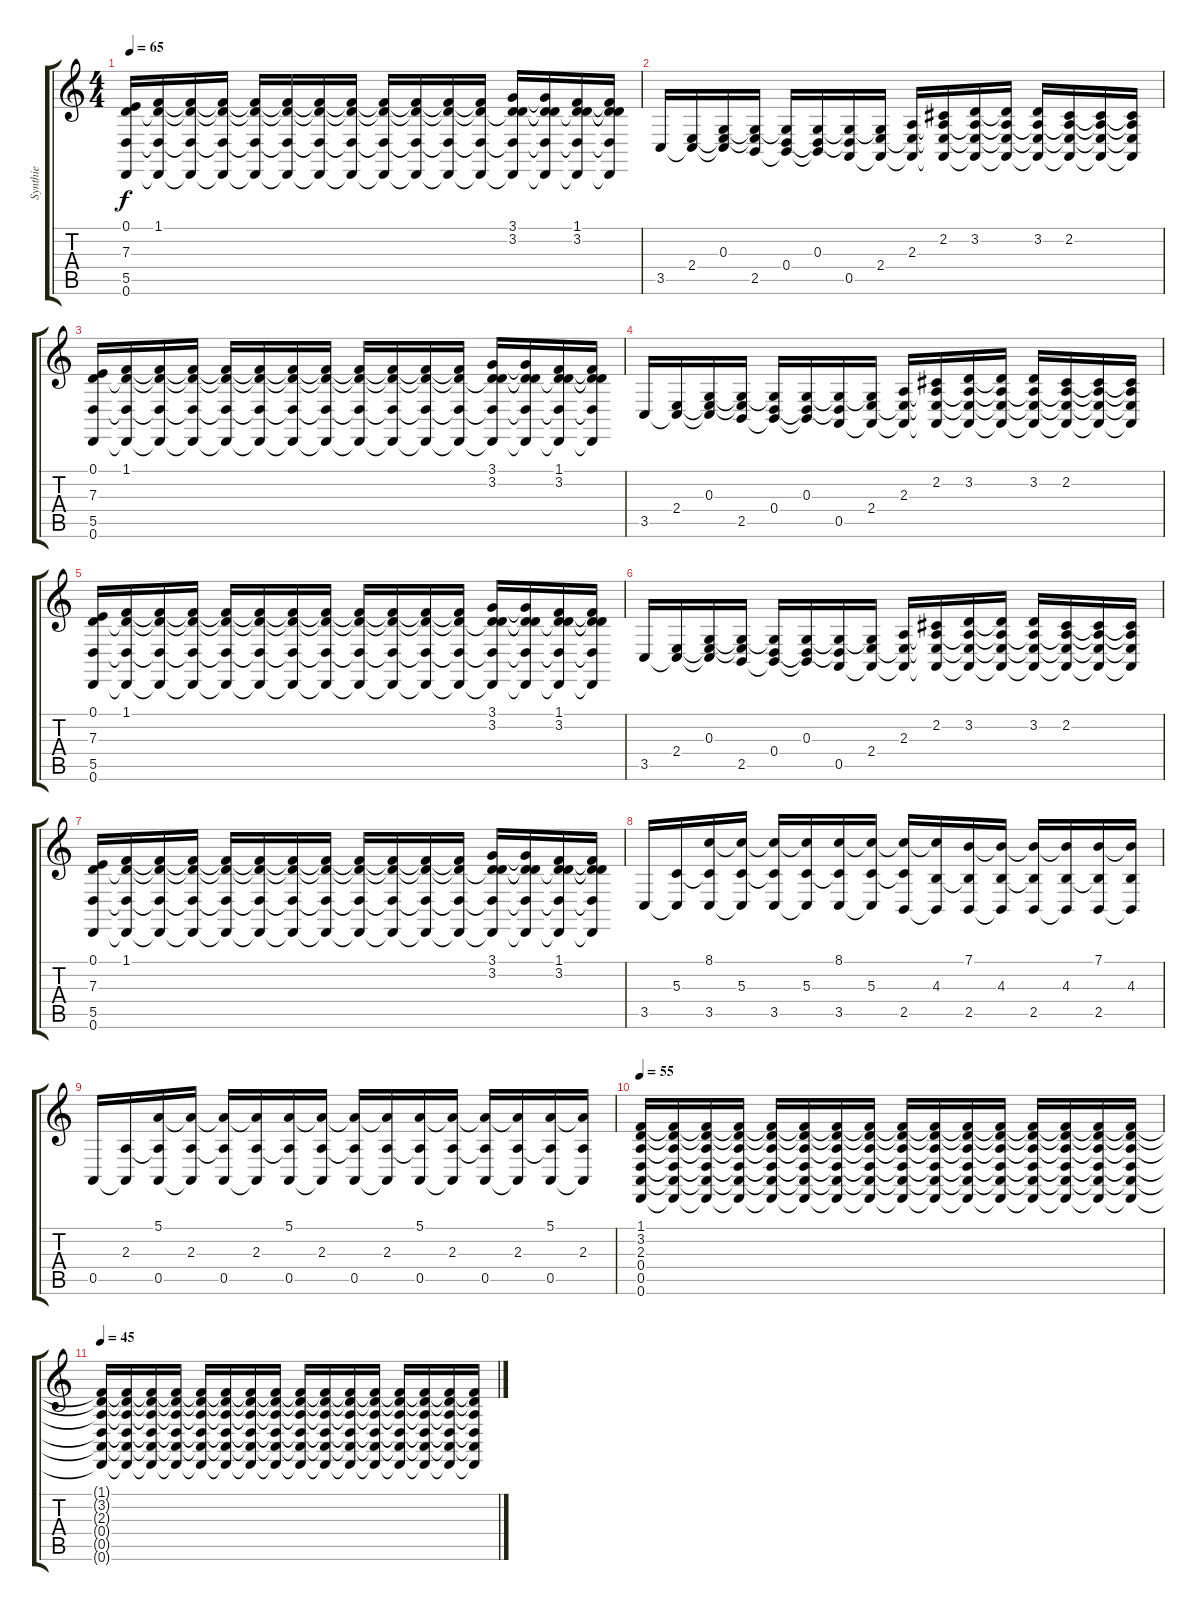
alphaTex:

\track ("Synthie" "Synthie") {instrument stringensemble1}
\staff {score tabs}
\tuning (E4 B3 G3 D3 A2 D2) {hide}
\ts (4 4)
\tempo 65
\clef g2
\ks c
(0.1 7.3 5.5 0.6).16{dy f balance 0} (1.1 7.3{t} 5.5{t} 0.6{t}).16{balance 8} (1.1{t} 7.3{t} 5.5{t} 0.6{t}).16{balance 16} (1.1{t} 7.3{t} 5.5{t} 0.6{t}).16{balance 8} (1.1{t} 7.3{t} 5.5{t} 0.6{t}).16{balance 0} (1.1{t} 7.3{t} 5.5{t} 0.6{t}).16{balance 8} (1.1{t} 7.3{t} 5.5{t} 0.6{t}).16{balance 16} (1.1{t} 7.3{t} 5.5{t} 0.6{t}).16{balance 8} (1.1{t} 7.3{t} 5.5{t} 0.6{t}).16{balance 0} (1.1{t} 7.3{t} 5.5{t} 0.6{t}).16{balance 8} (1.1{t} 7.3{t} 5.5{t} 0.6{t}).16{balance 16} (1.1{t} 7.3{t} 5.5{t} 0.6{t}).16{balance 8} (3.1 3.2 7.3{t} 5.5{t} 0.6{t}).16{balance 0} (3.1{t} 3.2{t} 7.3{t} 5.5{t} 0.6{t}).16{balance 8} (1.1 3.2 7.3{t} 5.5{t} 0.6{t}).16{balance 16} (1.1{t} 3.2{t} 7.3{t} 5.5{t} 0.6{t}).16{balance 8} |
3.5.16{balance 0} (2.4 3.5{t}).16{balance 8} (0.3 2.4{t} 3.5{t}).16{balance 16} (0.3{t} 2.4{t} 2.5).16{balance 8} (0.3{t} 0.4 2.5{t}).16{balance 0} (0.3 0.4{t} 2.5{t}).16{balance 8} (0.3{t} 0.4{t} 0.5).16{balance 16} (0.3{t} 2.4 0.5{t}).16{balance 8} (2.3 2.4{t} 0.5{t}).16{balance 0} (2.2 2.3{t} 2.4{t} 0.5{t}).16{balance 8} (3.2 2.3{t} 2.4{t} 0.5{t}).16{balance 16} (3.2{t} 2.3{t} 2.4{t} 0.5{t}).16{balance 8} (3.2 2.3{t} 2.4{t} 0.5{t}).16{balance 0} (2.2 2.3{t} 2.4{t} 0.5{t}).16{balance 8} (2.2{t} 2.3{t} 2.4{t} 0.5{t}).16{balance 16} (2.2{t} 2.3{t} 2.4{t} 0.5{t}).16{balance 8} |
(0.1 7.3 5.5 0.6).16{balance 0} (1.1 7.3{t} 5.5{t} 0.6{t}).16{balance 8} (1.1{t} 7.3{t} 5.5{t} 0.6{t}).16{balance 16} (1.1{t} 7.3{t} 5.5{t} 0.6{t}).16{balance 8} (1.1{t} 7.3{t} 5.5{t} 0.6{t}).16{balance 0} (1.1{t} 7.3{t} 5.5{t} 0.6{t}).16{balance 8} (1.1{t} 7.3{t} 5.5{t} 0.6{t}).16{balance 16} (1.1{t} 7.3{t} 5.5{t} 0.6{t}).16{balance 8} (1.1{t} 7.3{t} 5.5{t} 0.6{t}).16{balance 0} (1.1{t} 7.3{t} 5.5{t} 0.6{t}).16{balance 8} (1.1{t} 7.3{t} 5.5{t} 0.6{t}).16{balance 16} (1.1{t} 7.3{t} 5.5{t} 0.6{t}).16{balance 8} (3.1 3.2 7.3{t} 5.5{t} 0.6{t}).16{balance 0} (3.1{t} 3.2{t} 7.3{t} 5.5{t} 0.6{t}).16{balance 8} (1.1 3.2 7.3{t} 5.5{t} 0.6{t}).16{balance 16} (1.1{t} 3.2{t} 7.3{t} 5.5{t} 0.6{t}).16{balance 8} |
3.5.16{balance 0} (2.4 3.5{t}).16{balance 8} (0.3 2.4{t} 3.5{t}).16{balance 16} (0.3{t} 2.4{t} 2.5).16{balance 8} (0.3{t} 0.4 2.5{t}).16{balance 0} (0.3 0.4{t} 2.5{t}).16{balance 8} (0.3{t} 0.4{t} 0.5).16{balance 16} (0.3{t} 2.4 0.5{t}).16{balance 8} (2.3 2.4{t} 0.5{t}).16{balance 0} (2.2 2.3{t} 2.4{t} 0.5{t}).16{balance 8} (3.2 2.3{t} 2.4{t} 0.5{t}).16{balance 16} (3.2{t} 2.3{t} 2.4{t} 0.5{t}).16{balance 8} (3.2 2.3{t} 2.4{t} 0.5{t}).16{balance 0} (2.2 2.3{t} 2.4{t} 0.5{t}).16{balance 8} (2.2{t} 2.3{t} 2.4{t} 0.5{t}).16{balance 16} (2.2{t} 2.3{t} 2.4{t} 0.5{t}).16{balance 8} |
(0.1 7.3 5.5 0.6).16{balance 0} (1.1 7.3{t} 5.5{t} 0.6{t}).16{balance 8} (1.1{t} 7.3{t} 5.5{t} 0.6{t}).16{balance 16} (1.1{t} 7.3{t} 5.5{t} 0.6{t}).16{balance 8} (1.1{t} 7.3{t} 5.5{t} 0.6{t}).16{balance 0} (1.1{t} 7.3{t} 5.5{t} 0.6{t}).16{balance 8} (1.1{t} 7.3{t} 5.5{t} 0.6{t}).16{balance 16} (1.1{t} 7.3{t} 5.5{t} 0.6{t}).16{balance 8} (1.1{t} 7.3{t} 5.5{t} 0.6{t}).16{balance 0} (1.1{t} 7.3{t} 5.5{t} 0.6{t}).16{balance 8} (1.1{t} 7.3{t} 5.5{t} 0.6{t}).16{balance 16} (1.1{t} 7.3{t} 5.5{t} 0.6{t}).16{balance 8} (3.1 3.2 7.3{t} 5.5{t} 0.6{t}).16{balance 0} (3.1{t} 3.2{t} 7.3{t} 5.5{t} 0.6{t}).16{balance 8} (1.1 3.2 7.3{t} 5.5{t} 0.6{t}).16{balance 16} (1.1{t} 3.2{t} 7.3{t} 5.5{t} 0.6{t}).16{balance 8} |
3.5.16{balance 0} (2.4 3.5{t}).16{balance 8} (0.3 2.4{t} 3.5{t}).16{balance 16} (0.3{t} 2.4{t} 2.5).16{balance 8} (0.3{t} 0.4 2.5{t}).16{balance 0} (0.3 0.4{t} 2.5{t}).16{balance 8} (0.3{t} 0.4{t} 0.5).16{balance 16} (0.3{t} 2.4 0.5{t}).16{balance 8} (2.3 2.4{t} 0.5{t}).16{balance 0} (2.2 2.3{t} 2.4{t} 0.5{t}).16{balance 8} (3.2 2.3{t} 2.4{t} 0.5{t}).16{balance 16} (3.2{t} 2.3{t} 2.4{t} 0.5{t}).16{balance 8} (3.2 2.3{t} 2.4{t} 0.5{t}).16{balance 0} (2.2 2.3{t} 2.4{t} 0.5{t}).16{balance 8} (2.2{t} 2.3{t} 2.4{t} 0.5{t}).16{balance 16} (2.2{t} 2.3{t} 2.4{t} 0.5{t}).16{balance 8} |
(0.1 7.3 5.5 0.6).16{balance 0} (1.1 7.3{t} 5.5{t} 0.6{t}).16{balance 8} (1.1{t} 7.3{t} 5.5{t} 0.6{t}).16{balance 16} (1.1{t} 7.3{t} 5.5{t} 0.6{t}).16{balance 8} (1.1{t} 7.3{t} 5.5{t} 0.6{t}).16{balance 0} (1.1{t} 7.3{t} 5.5{t} 0.6{t}).16{balance 8} (1.1{t} 7.3{t} 5.5{t} 0.6{t}).16{balance 16} (1.1{t} 7.3{t} 5.5{t} 0.6{t}).16{balance 8} (1.1{t} 7.3{t} 5.5{t} 0.6{t}).16{balance 0} (1.1{t} 7.3{t} 5.5{t} 0.6{t}).16{balance 8} (1.1{t} 7.3{t} 5.5{t} 0.6{t}).16{balance 16} (1.1{t} 7.3{t} 5.5{t} 0.6{t}).16{balance 8} (3.1 3.2 7.3{t} 5.5{t} 0.6{t}).16{balance 0} (3.1{t} 3.2{t} 7.3{t} 5.5{t} 0.6{t}).16{balance 8} (1.1 3.2 7.3{t} 5.5{t} 0.6{t}).16{balance 16} (1.1{t} 3.2{t} 7.3{t} 5.5{t} 0.6{t}).16{balance 8} |
3.5.16{balance 0} (5.3 3.5{t}).16{balance 8} (8.1 5.3{t} 3.5).16{balance 16} (8.1{t} 5.3 3.5{t}).16{balance 8} (8.1{t} 5.3{t} 3.5).16{balance 0} (8.1{t} 5.3 3.5{t}).16{balance 8} (8.1 5.3{t} 3.5).16{balance 16} (8.1{t} 5.3 3.5{t}).16{balance 8} (8.1{t} 5.3{t} 2.5).16{balance 0} (8.1{t} 4.3 2.5{t}).16{balance 8} (7.1 4.3{t} 2.5).16{balance 16} (7.1{t} 4.3 2.5{t}).16{balance 8} (7.1{t} 4.3{t} 2.5).16{balance 0} (7.1{t} 4.3 2.5{t}).16{balance 8} (7.1 4.3{t} 2.5).16{balance 16} (7.1{t} 4.3 2.5{t}).16{balance 8} |
0.5.16{balance 0} (2.3 0.5{t}).16{balance 8} (5.1 2.3{t} 0.5).16{balance 16} (5.1{t} 2.3 0.5{t}).16{balance 8} (5.1{t} 2.3{t} 0.5).16{balance 0} (5.1{t} 2.3 0.5{t}).16{balance 8} (5.1 2.3{t} 0.5).16{balance 16} (5.1{t} 2.3 0.5{t}).16{balance 8} (5.1{t} 2.3{t} 0.5).16{balance 0} (5.1{t} 2.3 0.5{t}).16{balance 8} (5.1 2.3{t} 0.5).16{balance 16} (5.1{t} 2.3 0.5{t}).16{balance 8} (5.1{t} 2.3{t} 0.5).16{balance 0} (5.1{t} 2.3 0.5{t}).16{balance 8} (5.1 2.3{t} 0.5).16{balance 16} (5.1{t} 2.3 0.5{t}).16{balance 8} |
\tempo 55
(1.1 3.2 2.3 0.4 0.5 0.6).16{balance 0} (1.1{t} 3.2{t} 2.3{t} 0.4{t} 0.5{t} 0.6{t}).16{balance 8} (1.1{t} 3.2{t} 2.3{t} 0.4{t} 0.5{t} 0.6{t}).16{balance 16} (1.1{t} 3.2{t} 2.3{t} 0.4{t} 0.5{t} 0.6{t}).16{balance 8} (1.1{t} 3.2{t} 2.3{t} 0.4{t} 0.5{t} 0.6{t}).16{volume 7 balance 0} (1.1{t} 3.2{t} 2.3{t} 0.4{t} 0.5{t} 0.6{t}).16{balance 8} (1.1{t} 3.2{t} 2.3{t} 0.4{t} 0.5{t} 0.6{t}).16{balance 16} (1.1{t} 3.2{t} 2.3{t} 0.4{t} 0.5{t} 0.6{t}).16{balance 8} (1.1{t} 3.2{t} 2.3{t} 0.4{t} 0.5{t} 0.6{t}).16{volume 6 balance 0} (1.1{t} 3.2{t} 2.3{t} 0.4{t} 0.5{t} 0.6{t}).16{balance 8} (1.1{t} 3.2{t} 2.3{t} 0.4{t} 0.5{t} 0.6{t}).16{balance 16} (1.1{t} 3.2{t} 2.3{t} 0.4{t} 0.5{t} 0.6{t}).16{balance 8} (1.1{t} 3.2{t} 2.3{t} 0.4{t} 0.5{t} 0.6{t}).16{volume 5 balance 0} (1.1{t} 3.2{t} 2.3{t} 0.4{t} 0.5{t} 0.6{t}).16{balance 8} (1.1{t} 3.2{t} 2.3{t} 0.4{t} 0.5{t} 0.6{t}).16{balance 16} (1.1{t} 3.2{t} 2.3{t} 0.4{t} 0.5{t} 0.6{t}).16{balance 8} |
\tempo 45
(1.1{t} 3.2{t} 2.3{t} 0.4{t} 0.5{t} 0.6{t}).16{volume 4 balance 0} (1.1{t} 3.2{t} 2.3{t} 0.4{t} 0.5{t} 0.6{t}).16{balance 8} (1.1{t} 3.2{t} 2.3{t} 0.4{t} 0.5{t} 0.6{t}).16{balance 16} (1.1{t} 3.2{t} 2.3{t} 0.4{t} 0.5{t} 0.6{t}).16{balance 8} (1.1{t} 3.2{t} 2.3{t} 0.4{t} 0.5{t} 0.6{t}).16{volume 3 balance 0} (1.1{t} 3.2{t} 2.3{t} 0.4{t} 0.5{t} 0.6{t}).16{balance 8} (1.1{t} 3.2{t} 2.3{t} 0.4{t} 0.5{t} 0.6{t}).16{balance 16} (1.1{t} 3.2{t} 2.3{t} 0.4{t} 0.5{t} 0.6{t}).16{balance 8} (1.1{t} 3.2{t} 2.3{t} 0.4{t} 0.5{t} 0.6{t}).16{volume 2 balance 0} (1.1{t} 3.2{t} 2.3{t} 0.4{t} 0.5{t} 0.6{t}).16{balance 8} (1.1{t} 3.2{t} 2.3{t} 0.4{t} 0.5{t} 0.6{t}).16{balance 16} (1.1{t} 3.2{t} 2.3{t} 0.4{t} 0.5{t} 0.6{t}).16{balance 8} (1.1{t} 3.2{t} 2.3{t} 0.4{t} 0.5{t} 0.6{t}).16{volume 1 balance 0} (1.1{t} 3.2{t} 2.3{t} 0.4{t} 0.5{t} 0.6{t}).16{balance 8} (1.1{t} 3.2{t} 2.3{t} 0.4{t} 0.5{t} 0.6{t}).16{balance 16} (1.1{t} 3.2{t} 2.3{t} 0.4{t} 0.5{t} 0.6{t}).16{balance 8}
